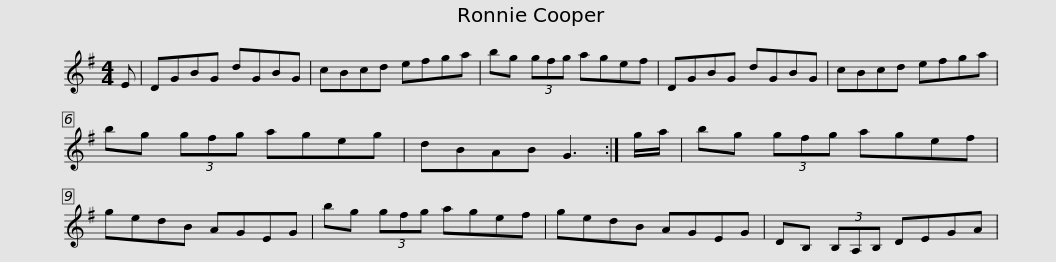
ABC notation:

X:1
L:1/8
M:4/4
I:linebreak $
K:G
V:1 treble
V:1
 E | DGBG dGBG | cBcd efga | bg (3gfg agef | DGBG dGBG | %5
 cBcd efga |$ bg (3gfg ageg | dBAB G3 :| g/a/ | bg (3gfg agef | %10
 gedB AGEG | bg (3gfg agef |$ gedB AGEG | DB, (3B,A,B, DEGA | %14
